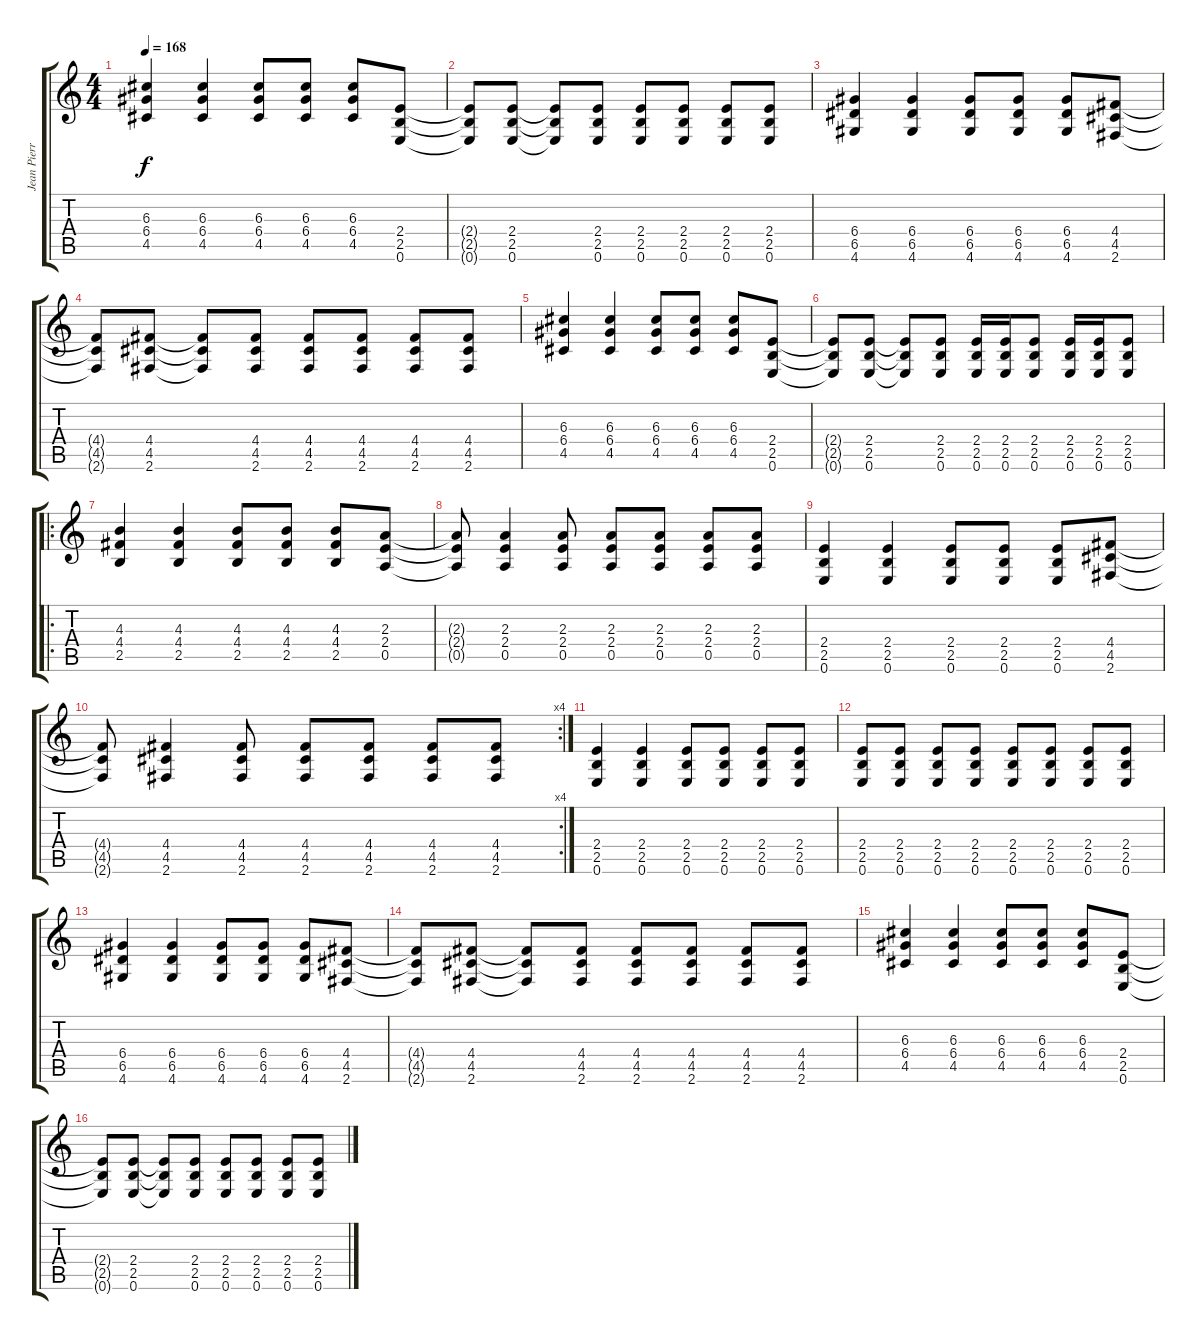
\track ("Jean Pierre Duhart (Distorsión)" "Jean Pierr") {instrument distortionguitar}
\staff {score tabs}
\tuning (E4 B3 G3 D3 A2 E2) {hide}
\ts (4 4)
\tempo 168
\clef g2
\ks c
(6.3 6.4 4.5).4{dy f} (6.3 6.4 4.5).4 (6.3 6.4 4.5).8 (6.3 6.4 4.5).8 (6.3 6.4 4.5).8 (2.4 2.5 0.6).8 |
(2.4{t} 2.5{t} 0.6{t}).8 (2.4 2.5 0.6).8 (2.4{t} 2.5{t} 0.6{t}).8 (2.4 2.5 0.6).8 (2.4 2.5 0.6).8 (2.4 2.5 0.6).8 (2.4 2.5 0.6).8 (2.4 2.5 0.6).8 |
(6.4 6.5 4.6).4 (6.4 6.5 4.6).4 (6.4 6.5 4.6).8 (6.4 6.5 4.6).8 (6.4 6.5 4.6).8 (4.4 4.5 2.6).8 |
(4.4{t} 4.5{t} 2.6{t}).8 (4.4 4.5 2.6).8 (4.4{t} 4.5{t} 2.6{t}).8 (4.4 4.5 2.6).8 (4.4 4.5 2.6).8 (4.4 4.5 2.6).8 (4.4 4.5 2.6).8 (4.4 4.5 2.6).8 |
(6.3 6.4 4.5).4 (6.3 6.4 4.5).4 (6.3 6.4 4.5).8 (6.3 6.4 4.5).8 (6.3 6.4 4.5).8 (2.4 2.5 0.6).8 |
(2.4{t} 2.5{t} 0.6{t}).8 (2.4 2.5 0.6).8 (2.4{t} 2.5{t} 0.6{t}).8 (2.4 2.5 0.6).8 (2.4 2.5 0.6).16 (2.4 2.5 0.6).16 (2.4 2.5 0.6).8 (2.4 2.5 0.6).16 (2.4 2.5 0.6).16 (2.4 2.5 0.6).8 |
\ro
(4.3 4.4 2.5).4 (4.3 4.4 2.5).4 (4.3 4.4 2.5).8 (4.3 4.4 2.5).8 (4.3 4.4 2.5).8 (2.3 2.4 0.5).8 |
(2.3{t} 2.4{t} 0.5{t}).8 (2.3 2.4 0.5).4 (2.3 2.4 0.5).8 (2.3 2.4 0.5).8 (2.3 2.4 0.5).8 (2.3 2.4 0.5).8 (2.3 2.4 0.5).8 |
(2.4 2.5 0.6).4 (2.4 2.5 0.6).4 (2.4 2.5 0.6).8 (2.4 2.5 0.6).8 (2.4 2.5 0.6).8 (4.4 4.5 2.6).8 |
\rc 4
(4.4{t} 4.5{t} 2.6{t}).8 (4.4 4.5 2.6).4 (4.4 4.5 2.6).8 (4.4 4.5 2.6).8 (4.4 4.5 2.6).8 (4.4 4.5 2.6).8 (4.4 4.5 2.6).8 |
(2.4 2.5 0.6).4 (2.4 2.5 0.6).4 (2.4 2.5 0.6).8 (2.4 2.5 0.6).8 (2.4 2.5 0.6).8 (2.4 2.5 0.6).8 |
(2.4 2.5 0.6).8 (2.4 2.5 0.6).8 (2.4 2.5 0.6).8 (2.4 2.5 0.6).8 (2.4 2.5 0.6).8 (2.4 2.5 0.6).8 (2.4 2.5 0.6).8 (2.4 2.5 0.6).8 |
(6.4 6.5 4.6).4 (6.4 6.5 4.6).4 (6.4 6.5 4.6).8 (6.4 6.5 4.6).8 (6.4 6.5 4.6).8 (4.4 4.5 2.6).8 |
(4.4{t} 4.5{t} 2.6{t}).8 (4.4 4.5 2.6).8 (4.4{t} 4.5{t} 2.6{t}).8 (4.4 4.5 2.6).8 (4.4 4.5 2.6).8 (4.4 4.5 2.6).8 (4.4 4.5 2.6).8 (4.4 4.5 2.6).8 |
(6.3 6.4 4.5).4 (6.3 6.4 4.5).4 (6.3 6.4 4.5).8 (6.3 6.4 4.5).8 (6.3 6.4 4.5).8 (2.4 2.5 0.6).8 |
(2.4{t} 2.5{t} 0.6{t}).8 (2.4 2.5 0.6).8 (2.4{t} 2.5{t} 0.6{t}).8 (2.4 2.5 0.6).8 (2.4 2.5 0.6).8 (2.4 2.5 0.6).8 (2.4 2.5 0.6).8 (2.4 2.5 0.6).8
